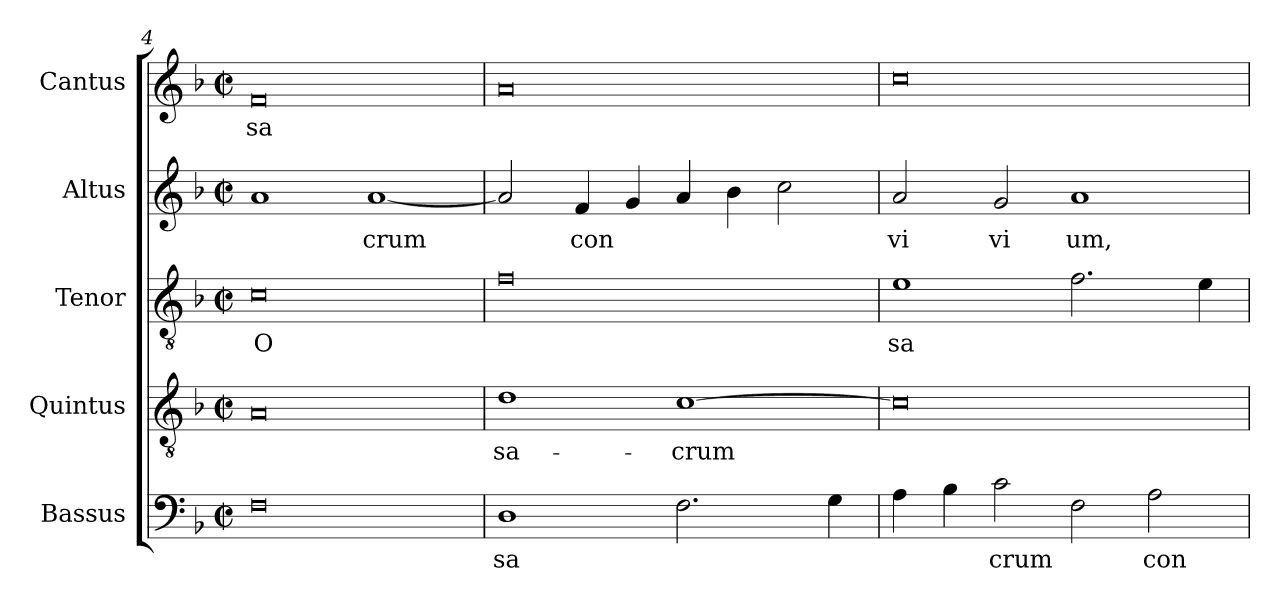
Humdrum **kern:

**kern	**text	**kern	**text	**kern	**text	**kern	**text	**kern	**text
*part5	*part5	*part4	*part4	*part3	*part3	*part2	*part2	*part1	*part1
*staff5	*staff5	*staff4	*staff4	*staff3	*staff3	*staff2	*staff2	*staff1	*staff1
*I"Bassus	*	*I"Quintus	*	*I"Tenor	*	*I"Altus	*	*I"Cantus	*
*clefF4	*	*clefGv2	*	*clefGv2	*	*clefG2	*	*clefG2	*
*k[b-]	*	*k[b-]	*	*k[b-]	*	*k[b-]	*	*k[b-]	*
*F:	*	*F:	*	*F:	*	*F:	*	*F:	*
*M2/2	*	*M2/2	*	*M2/2	*	*M2/2	*	*M2/2	*
*met(c|)	*	*met(c|)	*	*met(c|)	*	*met(c|)	*	*met(c|)	*
=4	=4	=4	=4	=4	=4	=4	=4	=4	=4
!	!LO:LY:b:cj	!	!LO:LY:b:cj	!	!LO:LY:b:cj	!	!LO:LY:b:cj	!	!LO:LY:b:cj
0F	.	0A	.	0c	O	1a	.	0f	sa
!	!	!	!	!	!	!	!LO:LY:b:cj	!	!
.	.	.	.	.	.	[<1a	crum	.	.
=5	=5	=5	=5	=5	=5	=5	=5	=5	=5
!	!LO:LY:b:cj	!	!LO:LY:b:cj	!	!LO:LY:b:cj	!	!LO:LY:b:cj	!	!LO:LY:b:cj
1D	sa	1d	sa-	0f	.	2a/]	.	0a	.
!	!	!	!	!	!	!	!LO:LY:b:cj	!	!
.	.	.	.	.	.	4f/	con	.	.
!	!	!	!	!	!	!	!LO:LY:b:cj	!	!
.	.	.	.	.	.	4g/	.	.	.
!	!LO:LY:b:cj	!	!LO:LY:b:cj	!	!	!	!LO:LY:b:cj	!	!
2.F\	.	[>1c	-crum	.	.	4a/	.	.	.
!	!	!	!	!	!	!	!LO:LY:b:cj	!	!
.	.	.	.	.	.	4b-\	.	.	.
!	!	!	!	!	!	!	!LO:LY:b:cj	!	!
.	.	.	.	.	.	2cc\	.	.	.
!	!LO:LY:b:cj	!	!	!	!	!	!	!	!
4G\	.	.	.	.	.	.	.	.	.
=6	=6	=6	=6	=6	=6	=6	=6	=6	=6
!	!LO:LY:b:cj	!	!LO:LY:b:cj	!	!LO:LY:b:cj	!	!LO:LY:b:cj	!	!LO:LY:b:cj
4A\	.	0c]	.	1e	sa	2a/	vi	0cc	.
!	!LO:LY:b:cj	!	!	!	!	!	!	!	!
4B-\	.	.	.	.	.	.	.	.	.
!	!LO:LY:b:cj	!	!	!	!	!	!LO:LY:b:cj	!	!
2c\	crum	.	.	.	.	2g/	vi	.	.
!	!LO:LY:b:cj	!	!	!	!LO:LY:b:cj	!	!LO:LY:b:cj	!	!
2F\	.	.	.	2.f\	.	1a	um,	.	.
!	!LO:LY:b:cj	!	!	!	!	!	!	!	!
2A\	con	.	.	.	.	.	.	.	.
!	!	!	!	!	!LO:LY:b:cj	!	!	!	!
.	.	.	.	4e\	.	.	.	.	.
=	=	=	=	=	=	=	=	=	=
*-	*-	*-	*-	*-	*-	*-	*-	*-	*-
